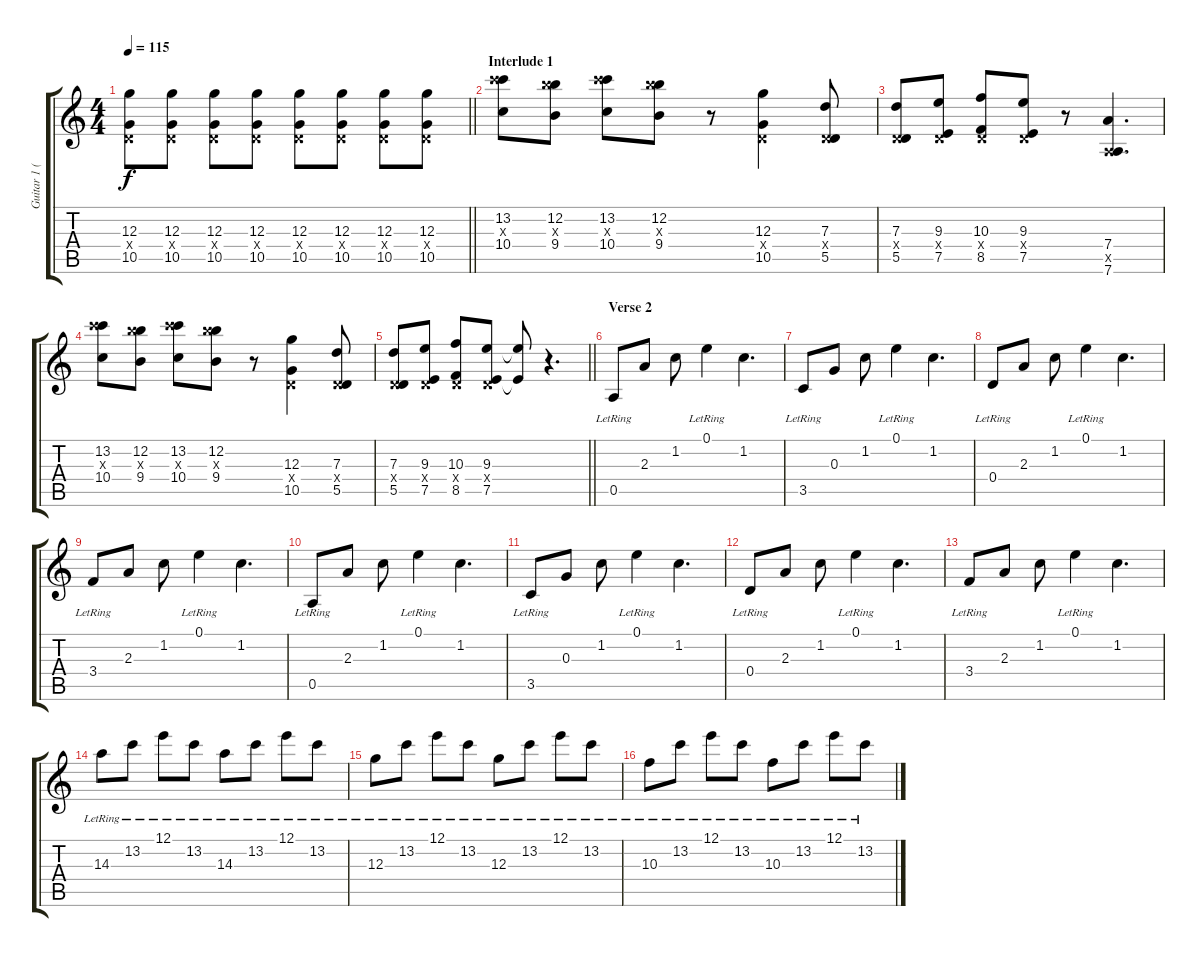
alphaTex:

\track ("Guitar 1 (Lead)" "Guitar 1 (") {instrument overdrivenguitar}
\staff {score tabs}
\tuning (E4 B3 G3 D3 A2 D2) {hide}
\ts (4 4)
\tempo 115
\clef g2
\barLineRight lightlight
\ks c
(12.3 0.4{x} 10.5).8{dy f} (12.3 0.4{x} 10.5).8 (12.3 0.4{x} 10.5).8 (12.3 0.4{x} 10.5).8 (12.3 0.4{x} 10.5).8 (12.3 0.4{x} 10.5).8 (12.3 0.4{x} 10.5).8 (12.3 0.4{x} 10.5).8 |
\section ("" "Interlude 1")
(13.2 17.3{x} 10.4).8 (12.2 16.3{x} 9.4).8 (13.2 17.3{x} 10.4).8 (12.2 16.3{x} 9.4).8 r.8 (12.3 0.4{x} 10.5).4 (7.3 0.4{x} 5.5).8 |
(7.3 0.4{x} 5.5).8 (9.3 0.4{x} 7.5).8 (10.3 0.4{x} 8.5).8 (9.3 0.4{x} 7.5).8 r.8 (7.4 0.5{x} 7.6).4{d} |
(13.2 17.3{x} 10.4).8 (12.2 16.3{x} 9.4).8 (13.2 17.3{x} 10.4).8 (12.2 16.3{x} 9.4).8 r.8 (12.3 0.4{x} 10.5).4 (7.3 0.4{x} 5.5).8 |
\barLineRight lightlight
(7.3 0.4{x} 5.5).8 (9.3 0.4{x} 7.5).8 (10.3 0.4{x} 8.5).8 (9.3 0.4{x} 7.5).8 (9.3{t} 7.5{t}).8 r.4{d} |
\section ("" "Verse 2")
0.5{lr}.8{instrument electricguitarjazz} 2.3.8 1.2.8 0.1{lr}.4 1.2.4{d} |
3.5{lr}.8 0.3.8 1.2.8 0.1{lr}.4 1.2.4{d} |
0.4{lr}.8 2.3.8 1.2.8 0.1{lr}.4 1.2.4{d} |
3.4{lr}.8 2.3.8 1.2.8 0.1{lr}.4 1.2.4{d} |
0.5{lr}.8 2.3.8 1.2.8 0.1{lr}.4 1.2.4{d} |
3.5{lr}.8 0.3.8 1.2.8 0.1{lr}.4 1.2.4{d} |
0.4{lr}.8 2.3.8 1.2.8 0.1{lr}.4 1.2.4{d} |
3.4{lr}.8 2.3.8 1.2.8 0.1{lr}.4 1.2.4{d} |
14.3{lr}.8 13.2{lr}.8 12.1{lr}.8 13.2{lr}.8 14.3{lr}.8 13.2{lr}.8 12.1{lr}.8 13.2{lr}.8 |
12.3{lr}.8 13.2{lr}.8 12.1{lr}.8 13.2{lr}.8 12.3{lr}.8 13.2{lr}.8 12.1{lr}.8 13.2{lr}.8 |
10.3{lr}.8 13.2{lr}.8 12.1{lr}.8 13.2{lr}.8 10.3{lr}.8 13.2{lr}.8 12.1{lr}.8 13.2{lr}.8
